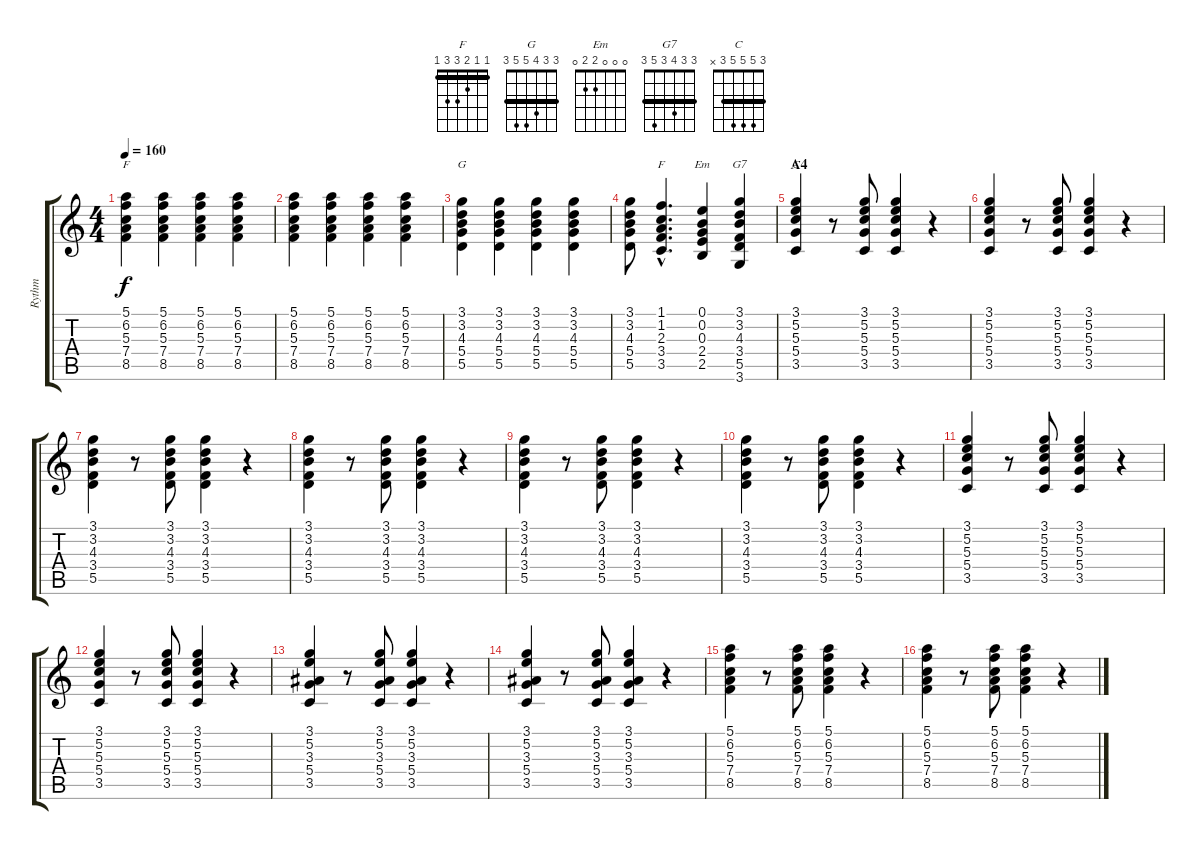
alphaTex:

\track ("Rythm" "Rythm") {instrument acousticguitarnylon}
\staff {score tabs}
\tuning (E4 B3 G3 D3 A2 E2) {hide}
\chord ("F" 5 6 5 7 8 x) {firstfret 5 barre 5}
\chord ("G" 3 3 4 5 5 3) {barre 3}
\chord ("F" 1 1 2 3 3 1) {barre 1}
\chord ("Em" 0 0 0 2 2 0)
\chord ("G7" 3 3 4 3 5 3) {barre 3}
\chord ("C" 3 5 5 5 3 x) {barre 3}
\ts (4 4)
\tempo 160
\clef g2
\ks c
(5.1 6.2 5.3 7.4 8.5).4{ch "F" dy f} (5.1 6.2 5.3 7.4 8.5).4 (5.1 6.2 5.3 7.4 8.5).4 (5.1 6.2 5.3 7.4 8.5).4 |
(5.1 6.2 5.3 7.4 8.5).4 (5.1 6.2 5.3 7.4 8.5).4 (5.1 6.2 5.3 7.4 8.5).4 (5.1 6.2 5.3 7.4 8.5).4 |
(3.1 3.2 4.3 5.4 5.5).4{ch "G"} (3.1 3.2 4.3 5.4 5.5).4 (3.1 3.2 4.3 5.4 5.5).4 (3.1 3.2 4.3 5.4 5.5).4 |
(3.1 3.2 4.3 5.4 5.5).8 (1.1{hac} 1.2{hac} 2.3{hac} 3.4{hac} 3.5{hac}).4{d ch "F"} (0.1 0.2 0.3 2.4 2.5).4{ch "Em"} (3.1 3.2 4.3 3.4 5.5 3.6).4{ch "G7"} |
\section ("" "A4")
(3.1 5.2 5.3 5.4 3.5).4{ch "C"} r.8 (3.1 5.2 5.3 5.4 3.5).8 (3.1 5.2 5.3 5.4 3.5).4 r.4 |
(3.1 5.2 5.3 5.4 3.5).4 r.8 (3.1 5.2 5.3 5.4 3.5).8 (3.1 5.2 5.3 5.4 3.5).4 r.4 |
(3.1 3.2 4.3 3.4 5.5).4 r.8 (3.1 3.2 4.3 3.4 5.5).8 (3.1 3.2 4.3 3.4 5.5).4 r.4 |
(3.1 3.2 4.3 3.4 5.5).4 r.8 (3.1 3.2 4.3 3.4 5.5).8 (3.1 3.2 4.3 3.4 5.5).4 r.4 |
(3.1 3.2 4.3 3.4 5.5).4 r.8 (3.1 3.2 4.3 3.4 5.5).8 (3.1 3.2 4.3 3.4 5.5).4 r.4 |
(3.1 3.2 4.3 3.4 5.5).4 r.8 (3.1 3.2 4.3 3.4 5.5).8 (3.1 3.2 4.3 3.4 5.5).4 r.4 |
(3.1 5.2 5.3 5.4 3.5).4 r.8 (3.1 5.2 5.3 5.4 3.5).8 (3.1 5.2 5.3 5.4 3.5).4 r.4 |
(3.1 5.2 5.3 5.4 3.5).4 r.8 (3.1 5.2 5.3 5.4 3.5).8 (3.1 5.2 5.3 5.4 3.5).4 r.4 |
(3.1 5.2 3.3 5.4 3.5).4 r.8 (3.1 5.2 3.3 5.4 3.5).8 (3.1 5.2 3.3 5.4 3.5).4 r.4 |
(3.1 5.2 3.3 5.4 3.5).4 r.8 (3.1 5.2 3.3 5.4 3.5).8 (3.1 5.2 3.3 5.4 3.5).4 r.4 |
(5.1 6.2 5.3 7.4 8.5).4 r.8 (5.1 6.2 5.3 7.4 8.5).8 (5.1 6.2 5.3 7.4 8.5).4 r.4 |
(5.1 6.2 5.3 7.4 8.5).4 r.8 (5.1 6.2 5.3 7.4 8.5).8 (5.1 6.2 5.3 7.4 8.5).4 r.4
